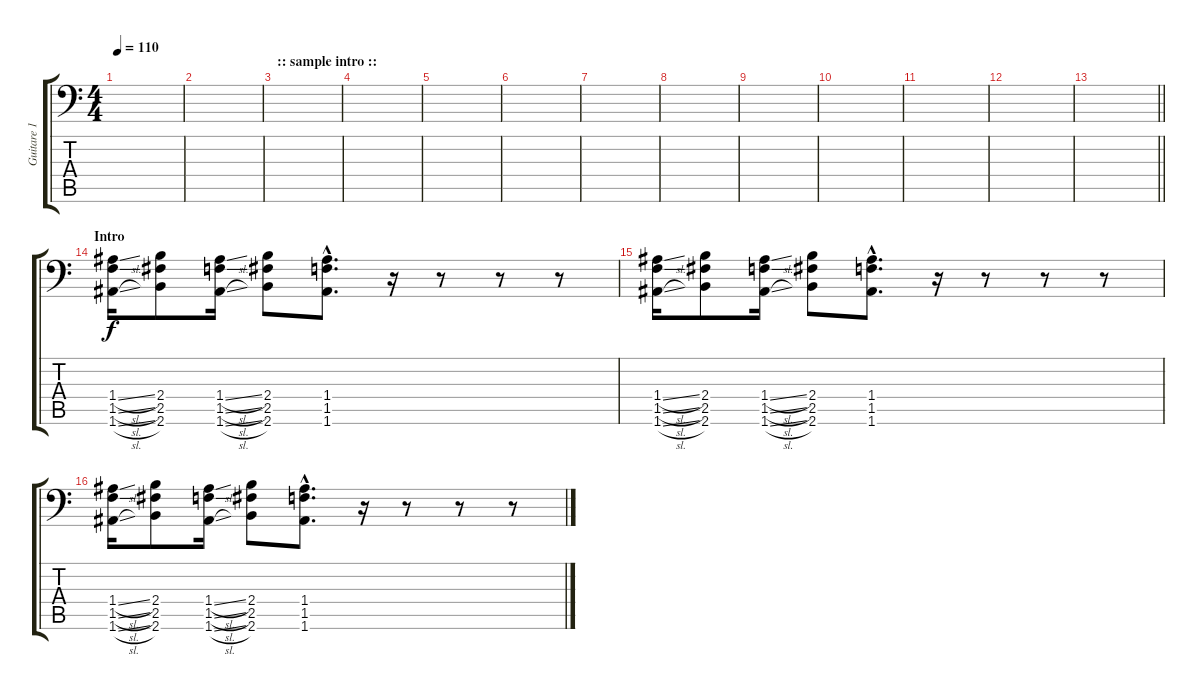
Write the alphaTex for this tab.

\track ("Guitare 1 - Kaoru" "Guitare 1 ") {instrument distortionguitar}
\staff {score tabs}
\tuning (B3 Gb3 D3 A2 E2 A1) {hide}
\ts (4 4)
\tempo 110
\clef f4
\ks c
|
|
\section ("" ":: sample intro ::")
|
|
|
|
|
|
|
|
|
|
\barLineRight lightlight
|
\section ("" "Intro")
(1.4{sl} 1.5{sl} 1.6{sl}).16 (2.4 2.5 2.6).8 (1.4{sl} 1.5{sl} 1.6{sl}).16 (2.4 2.5 2.6).8 (1.4{hac} 1.5{hac} 1.6{hac}).8{d} r.16 r.8 r.8 r.8 |
(1.4{sl} 1.5{sl} 1.6{sl}).16 (2.4 2.5 2.6).8 (1.4{sl} 1.5{sl} 1.6{sl}).16 (2.4 2.5 2.6).8 (1.4{hac} 1.5{hac} 1.6{hac}).8{d} r.16 r.8 r.8 r.8 |
(1.4{sl} 1.5{sl} 1.6{sl}).16 (2.4 2.5 2.6).8 (1.4{sl} 1.5{sl} 1.6{sl}).16 (2.4 2.5 2.6).8 (1.4{hac} 1.5{hac} 1.6{hac}).8{d} r.16 r.8 r.8 r.8
